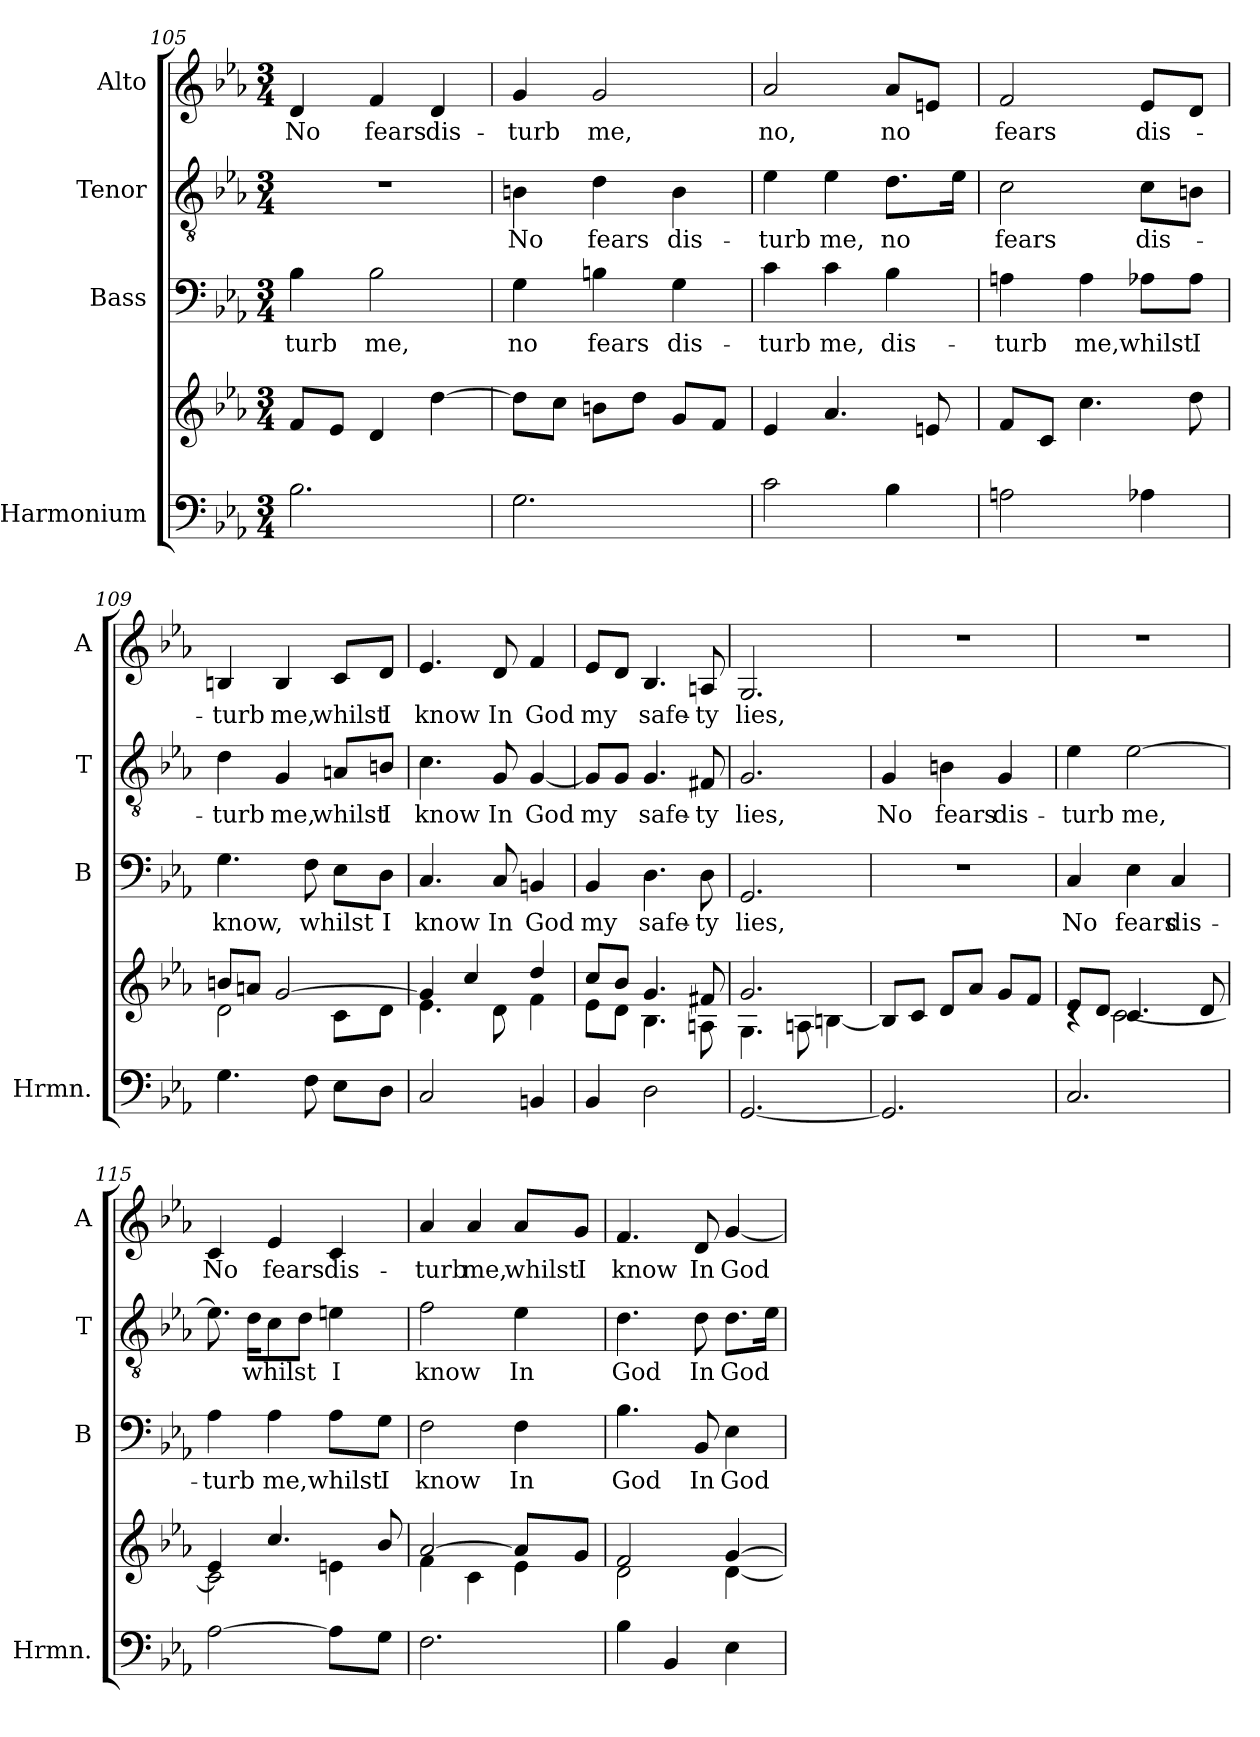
**kern	**kern	**kern	**text	**kern	**text	**kern	**text
*part4	*part4	*part3	*part3	*part2	*part2	*part1	*part1
*staff5	*staff4	*staff3	*staff3	*staff2	*staff2	*staff1	*staff1
*I"Harmonium	*	*I"Bass	*	*I"Tenor	*	*I"Alto	*
*I'Hrmn.	*	*I'B	*	*I'T	*	*I'A	*
*clefF4	*clefG2	*clefF4	*	*clefGv2	*	*clefG2	*
*k[b-e-a-]	*k[b-e-a-]	*k[b-e-a-]	*	*k[b-e-a-]	*	*k[b-e-a-]	*
*E-:	*E-:	*E-:	*	*E-:	*	*E-:	*
*M3/4	*M3/4	*M3/4	*	*M3/4	*	*M3/4	*
=105	=105	=105	=105	=105	=105	=105	=105
!	!	!	!LO:LY:b	!	!	!	!LO:LY:b
2.B-\	8f!/L	4B-\	-turb	2.r	.	4d/	No
.	8e-!/J	.	.	.	.	.	.
!	!	!	!LO:LY:b	!	!	!	!LO:LY:b
.	4d!/	2B-\	me,	.	.	4f/	fears
!	!	!	!	!	!	!	!LO:LY:b
.	[4dd!\	.	.	.	.	4d/	dis-
=106	=106	=106	=106	=106	=106	=106	=106
!	!	!	!LO:LY:b	!	!LO:LY:b	!	!LO:LY:b
2.G\	8dd!\L]	4G\	no	4Bn\	No	4g/	-turb
.	8cc!\J	.	.	.	.	.	.
!	!	!	!LO:LY:b	!	!LO:LY:b	!	!LO:LY:b
.	8bn!\L	4Bn\	fears	4d\	fears	2g/	me,
.	8dd!\J	.	.	.	.	.	.
!	!	!	!LO:LY:b	!	!LO:LY:b	!	!
.	8g!/L	4G\	dis-	4B\	dis-	.	.
.	8f!/J	.	.	.	.	.	.
=107	=107	=107	=107	=107	=107	=107	=107
!	!	!	!LO:LY:b	!	!LO:LY:b	!	!LO:LY:b
2c\	4e-!/	4c\	-turb	4e-\	-turb	2a-/	no,
!	!	!	!LO:LY:b	!	!LO:LY:b	!	!
.	4.a-!/	4c\	me,	4e-\	me,	.	.
!	!	!	!LO:LY:b	!	!LO:LY:b	!	!LO:LY:b
4B-\	.	4B-\	dis-	8.d\L	no	8a-/L	no
.	8en!/	.	.	.	.	8en/J	.
.	.	.	.	16e-\Jk	.	.	.
=108	=108	=108	=108	=108	=108	=108	=108
!	!	!	!LO:LY:b	!	!LO:LY:b	!	!LO:LY:b
2An\	8f!/L	4An\	-turb	2c\	fears	2f/	fears
.	8c!/J	.	.	.	.	.	.
!	!	!	!LO:LY:b	!	!	!	!
.	4.cc!\	4A\	me,	.	.	.	.
!	!	!	!LO:LY:b	!	!LO:LY:b	!	!LO:LY:b
4A-X\	.	8A-X\L	whilst	8c\L	dis-	8e-/L	dis-
!	!	!	!LO:LY:b	!	!	!	!
.	8dd!\	8A-\J	I	8Bn\J	.	8d/J	.
=109	=109	=109	=109	=109	=109	=109	=109
*	*^	*	*	*	*	*	*
!	!	!	!	!LO:LY:b	!	!LO:LY:b	!	!LO:LY:b
4.G\	8bn!/L	2d!\	4.G\	know,	4d\	-turb	4Bn/	-turb
.	8an!/J	.	.	.	.	.	.	.
!	!	!	!	!	!	!LO:LY:b	!	!LO:LY:b
.	[2g!/	.	.	.	4G/	me,	4B/	me,
!	!	!	!	!LO:LY:b	!	!	!	!
8F\	.	.	8F\	whilst	.	.	.	.
!	!	!	!	!	!	!LO:LY:b	!	!LO:LY:b
8E-\L	.	8c!\L	8E-\L	.	8An/L	whilst	8c/L	whilst
!	!	!	!	!LO:LY:b	!	!LO:LY:b	!	!LO:LY:b
8D\J	.	8d!\J	8D\J	I	8Bn/J	I	8d/J	I
!!LO:PB:g=z
=110	=110	=110	=110	=110	=110	=110	=110	=110
!	!	!	!	!LO:LY:b	!	!LO:LY:b	!	!LO:LY:b
2C/	4g!/]	4.e-!\	4.C/	know	4.c\	know	4.e-/	know
.	4cc!/	.	.	.	.	.	.	.
!	!	!	!	!LO:LY:b	!	!LO:LY:b	!	!LO:LY:b
.	.	8d!\	8C/	In	8G/	In	8d/	In
!	!	!	!	!LO:LY:b	!	!LO:LY:b	!	!LO:LY:b
4BBn/	4dd!/	4f!\	4BBn/	God	[4G/	God	4f/	God
=111	=111	=111	=111	=111	=111	=111	=111	=111
!	!	!	!	!LO:LY:b	!	!LO:LY:b	!	!LO:LY:b
4BB-/	8cc!/L	8e-!\L	4BB-/	my	8G/L]	my	8e-/L	my
.	8b-!/J	8d!\J	.	.	8G/J	.	8d/J	.
!	!	!	!	!LO:LY:b	!	!LO:LY:b	!	!LO:LY:b
2D\	4.g!/	4.B-!\	4.D\	safe-	4.G/	safe-	4.B-/	safe-
!	!	!	!	!LO:LY:b	!	!LO:LY:b	!	!LO:LY:b
.	8f#X!/	8An!\	8D\	-ty	8F#X/	-ty	8An/	-ty
=112	=112	=112	=112	=112	=112	=112	=112	=112
!	!	!	!	!LO:LY:b	!	!LO:LY:b	!	!LO:LY:b
[2.GG/	2.g!/	4.G!\	2.GG/	lies,	2.G/	lies,	2.G/	lies,
.	.	8An!\	.	.	.	.	.	.
.	.	[4Bn!\	.	.	.	.	.	.
=113	=113	=113	=113	=113	=113	=113	=113	=113
!	!	!	!	!	!	!LO:LY:b	!	!
*	*v	*v	*	*	*	*	*	*
2.GG/]	8B!/L]	2.r	.	4G/	No	2.r	.
.	8c!/J	.	.	.	.	.	.
!	!	!	!	!	!LO:LY:b	!	!
.	8d!/L	.	.	4Bn\	fears	.	.
.	8a-!/J	.	.	.	.	.	.
!	!	!	!	!	!LO:LY:b	!	!
.	8g!/L	.	.	4G/	dis-	.	.
.	8f!/J	.	.	.	.	.	.
=114	=114	=114	=114	=114	=114	=114	=114
*	*^	*	*	*	*	*	*
!	!	!	!	!LO:LY:b	!	!LO:LY:b	!	!
2.C/	8e-!/L	4rc	4C/	No	4e-\	-turb	2.r	.
.	8d!/J	.	.	.	.	.	.	.
!	!	!	!	!LO:LY:b	!	!LO:LY:b	!	!
.	4.c!/	[2c!\	4E-\	fears	[2e-\	me,	.	.
!	!	!	!	!LO:LY:b	!	!	!	!
.	.	.	4C/	dis-	.	.	.	.
.	8d!/	.	.	.	.	.	.	.
=115	=115	=115	=115	=115	=115	=115	=115	=115
!	!	!	!	!LO:LY:b	!	!	!	!LO:LY:b
[2A-\	4e-!/	2c!\]	4A-\	-turb	8.e-\]	.	4c/	No
!	!	!	!	!	!	!LO:LY:b	!	!
.	.	.	.	.	16d\KL	whilst	.	.
!	!	!	!	!LO:LY:b	!	!	!	!LO:LY:b
.	4.cc!/	.	4A-\	me,	8c\	.	4e-/	fears
.	.	.	.	.	8d\J	.	.	.
!	!	!	!	!LO:LY:b	!	!LO:LY:b	!	!LO:LY:b
8A-\L]	.	4en!\	8A-\L	whilst	4en\	I	4c/	dis-
!	!	!	!	!LO:LY:b	!	!	!	!
8G\J	8b-!/	.	8G\J	I	.	.	.	.
!!LO:LB:g=z
=116	=116	=116	=116	=116	=116	=116	=116	=116
!	!	!	!	!LO:LY:b	!	!LO:LY:b	!	!LO:LY:b
2.F\	[2a-!/	4f!\	2F\	know	2f\	know	4a-/	-turb
!	!	!	!	!	!	!	!	!LO:LY:b
.	.	4c!\	.	.	.	.	4a-/	me,
!	!	!	!	!LO:LY:b	!	!LO:LY:b	!	!LO:LY:b
.	8a-!/L]	4e-!\	4F\	In	4e-\	In	8a-/L	whilst
!	!	!	!	!	!	!	!	!LO:LY:b
.	8g!/J	.	.	.	.	.	8g/J	I
=117	=117	=117	=117	=117	=117	=117	=117	=117
!	!	!	!	!LO:LY:b	!	!LO:LY:b	!	!LO:LY:b
4B-\	2f!/	2d!\	4.B-\	God	4.d\	God	4.f/	know
4BB-/	.	.	.	.	.	.	.	.
!	!	!	!	!LO:LY:b	!	!LO:LY:b	!	!LO:LY:b
.	.	.	8BB-/	In	8d\	In	8d/	In
!	!	!	!	!LO:LY:b	!	!LO:LY:b	!	!LO:LY:b
4E-\	[4g!/	[4d!\	4E-\	God	8.d\L	God	[4g/	God
.	.	.	.	.	16e-\Jk	.	.	.
*	*v	*v	*	*	*	*	*	*
=	=	=	=	=	=	=	=
*-	*-	*-	*-	*-	*-	*-	*-
